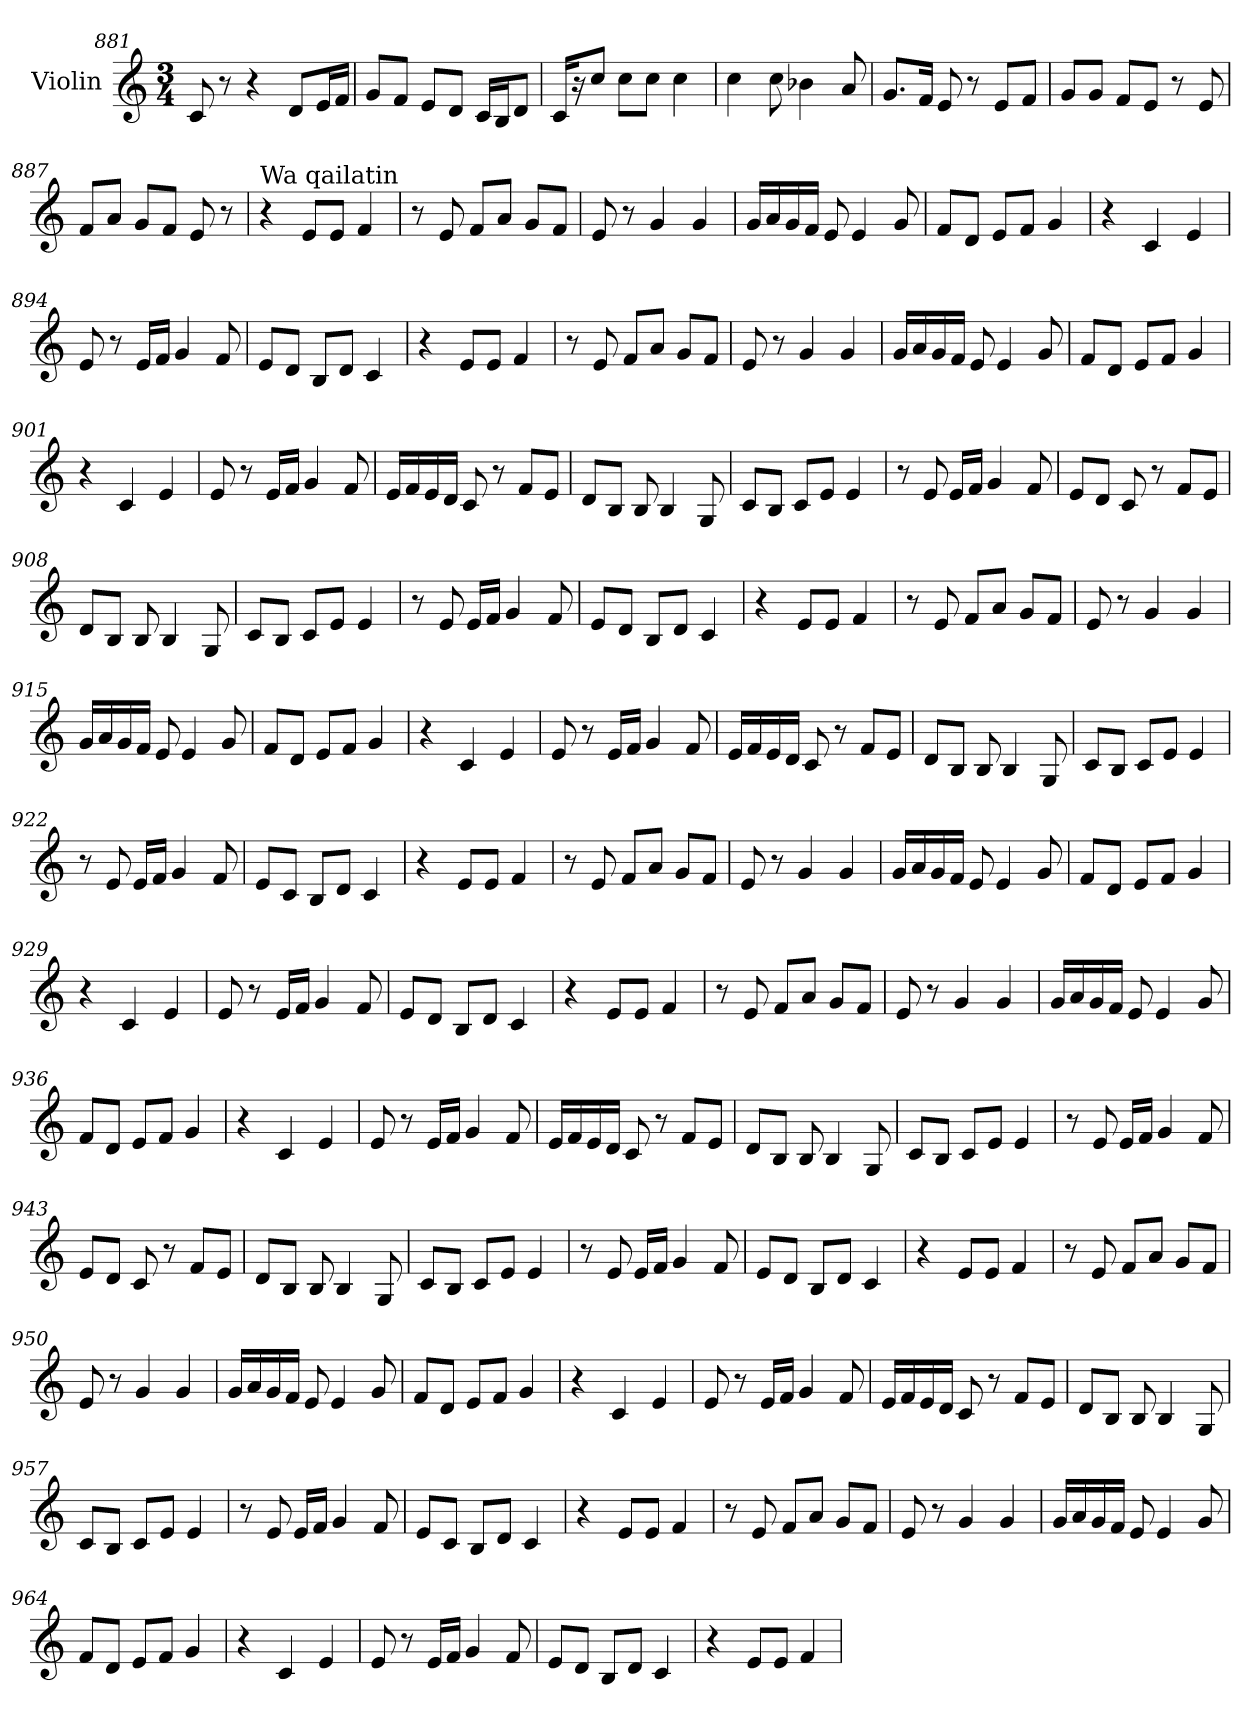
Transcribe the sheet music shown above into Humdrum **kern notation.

**kern
*part1
*staff1
*I"Violin
*clefG2
*k[]
*M3/4
=881
8c/
8r
4r
8d/L
16e/L
16f/JJ
!!LO:LB:g=z
=882
8g/L
8f/J
8e/L
8d/J
16c/LL
16B/J
8d/J
=883
16c/KL
16r
8cc/J
8cc\L
8cc\J
4cc\
=884
4cc\
8cc\
4b-X\
8a/
=885
8.g/L
16f/Jk
8e/
8r
8e/L
8f/J
=886
8g/L
8g/J
8f/L
8e/J
8r
8e/
=887
8f/L
8a/J
8g/L
8f/J
8e/
8r
!!LO:LB:g=z
=888
!LO:TX:a:t=Wa qailatin
4r
8e/L
8e/J
4f/
=889
8r
8e/
8f/L
8a/J
8g/L
8f/J
=890
8e/
8r
4g/
4g/
=891
16g/LL
16a/
16g/
16f/JJ
8e/
4e/
8g/
=892
8f/L
8d/J
8e/L
8f/J
4g/
=893
4r
4c/
4e/
!!LO:LB:g=z
=894
8e/
8r
16e/LL
16f/JJ
4g/
8f/
=895
8e/L
8d/J
8B/L
8d/J
4c/
=896
4r
8e/L
8e/J
4f/
=897
8r
8e/
8f/L
8a/J
8g/L
8f/J
=898
8e/
8r
4g/
4g/
=899
16g/LL
16a/
16g/
16f/JJ
8e/
4e/
8g/
!!LO:LB:g=z
=900
8f/L
8d/J
8e/L
8f/J
4g/
=901
4r
4c/
4e/
=902
8e/
8r
16e/LL
16f/JJ
4g/
8f/
=903
16e/LL
16f/
16e/
16d/JJ
8c/
8r
8f/L
8e/J
=904
8d/L
8B/J
8B/
4B/
8G/
=905
8c/L
8B/J
8c/L
8e/J
4e/
!!LO:LB:g=z
=906
8r
8e/
16e/LL
16f/JJ
4g/
8f/
=907
8e/L
8d/J
8c/
8r
8f/L
8e/J
=908
8d/L
8B/J
8B/
4B/
8G/
=909
8c/L
8B/J
8c/L
8e/J
4e/
=910
8r
8e/
16e/LL
16f/JJ
4g/
8f/
=911
8e/L
8d/J
8B/L
8d/J
4c/
!!LO:PB:g=z
=912
4r
8e/L
8e/J
4f/
=913
8r
8e/
8f/L
8a/J
8g/L
8f/J
=914
8e/
8r
4g/
4g/
=915
16g/LL
16a/
16g/
16f/JJ
8e/
4e/
8g/
=916
8f/L
8d/J
8e/L
8f/J
4g/
=917
4r
4c/
4e/
!!LO:LB:g=z
=918
8e/
8r
16e/LL
16f/JJ
4g/
8f/
=919
16e/LL
16f/
16e/
16d/JJ
8c/
8r
8f/L
8e/J
=920
8d/L
8B/J
8B/
4B/
8G/
=921
8c/L
8B/J
8c/L
8e/J
4e/
=922
8r
8e/
16e/LL
16f/JJ
4g/
8f/
=923
8e/L
8c/J
8B/L
8d/J
4c/
!!LO:LB:g=z
=924
4r
8e/L
8e/J
4f/
=925
8r
8e/
8f/L
8a/J
8g/L
8f/J
=926
8e/
8r
4g/
4g/
=927
16g/LL
16a/
16g/
16f/JJ
8e/
4e/
8g/
=928
8f/L
8d/J
8e/L
8f/J
4g/
=929
4r
4c/
4e/
!!LO:LB:g=z
=930
8e/
8r
16e/LL
16f/JJ
4g/
8f/
=931
8e/L
8d/J
8B/L
8d/J
4c/
=932
4r
8e/L
8e/J
4f/
=933
8r
8e/
8f/L
8a/J
8g/L
8f/J
=934
8e/
8r
4g/
4g/
=935
16g/LL
16a/
16g/
16f/JJ
8e/
4e/
8g/
!!LO:LB:g=z
=936
8f/L
8d/J
8e/L
8f/J
4g/
=937
4r
4c/
4e/
=938
8e/
8r
16e/LL
16f/JJ
4g/
8f/
=939
16e/LL
16f/
16e/
16d/JJ
8c/
8r
8f/L
8e/J
=940
8d/L
8B/J
8B/
4B/
8G/
=941
8c/L
8B/J
8c/L
8e/J
4e/
!!LO:LB:g=z
=942
8r
8e/
16e/LL
16f/JJ
4g/
8f/
=943
8e/L
8d/J
8c/
8r
8f/L
8e/J
=944
8d/L
8B/J
8B/
4B/
8G/
=945
8c/L
8B/J
8c/L
8e/J
4e/
=946
8r
8e/
16e/LL
16f/JJ
4g/
8f/
=947
8e/L
8d/J
8B/L
8d/J
4c/
!!LO:LB:g=z
=948
4r
8e/L
8e/J
4f/
=949
8r
8e/
8f/L
8a/J
8g/L
8f/J
=950
8e/
8r
4g/
4g/
=951
16g/LL
16a/
16g/
16f/JJ
8e/
4e/
8g/
=952
8f/L
8d/J
8e/L
8f/J
4g/
=953
4r
4c/
4e/
!!LO:LB:g=z
=954
8e/
8r
16e/LL
16f/JJ
4g/
8f/
=955
16e/LL
16f/
16e/
16d/JJ
8c/
8r
8f/L
8e/J
=956
8d/L
8B/J
8B/
4B/
8G/
=957
8c/L
8B/J
8c/L
8e/J
4e/
=958
8r
8e/
16e/LL
16f/JJ
4g/
8f/
=959
8e/L
8c/J
8B/L
8d/J
4c/
!!LO:PB:g=z
=960
4r
8e/L
8e/J
4f/
=961
8r
8e/
8f/L
8a/J
8g/L
8f/J
=962
8e/
8r
4g/
4g/
=963
16g/LL
16a/
16g/
16f/JJ
8e/
4e/
8g/
=964
8f/L
8d/J
8e/L
8f/J
4g/
=965
4r
4c/
4e/
!!LO:LB:g=z
=966
8e/
8r
16e/LL
16f/JJ
4g/
8f/
=967
8e/L
8d/J
8B/L
8d/J
4c/
=968
4r
8e/L
8e/J
4f/
=
*-
